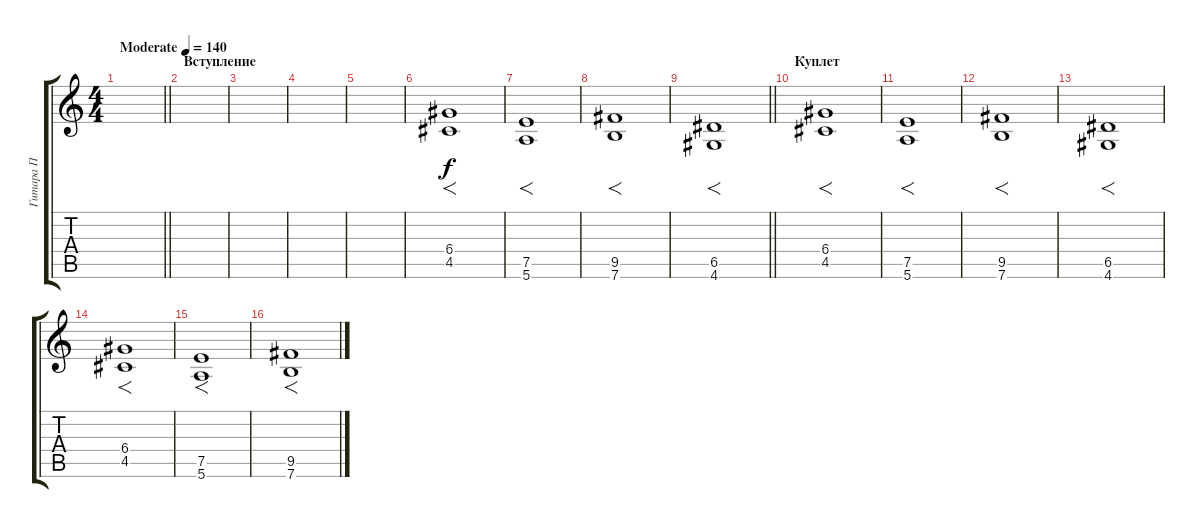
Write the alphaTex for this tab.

\track ("Гитара П" "Гитара П") {instrument overdrivenguitar}
\staff {score tabs}
\tuning (E4 B3 G3 D3 A2 E2) {hide}
\ts (4 4)
\tempo (140 "Moderate")
\clef g2
\barLineRight lightlight
\ks c
|
\section ("" "Вступление")
|
|
|
|
(6.4 4.5).1{f} |
(7.5 5.6).1{f} |
(9.5 7.6).1{f} |
\barLineRight lightlight
(6.5 4.6).1{f} |
\section ("" "Куплет")
(6.4 4.5).1{f} |
(7.5 5.6).1{f} |
(9.5 7.6).1{f} |
(6.5 4.6).1{f} |
(6.4 4.5).1{f} |
(7.5 5.6).1{f} |
(9.5 7.6).1{f}
